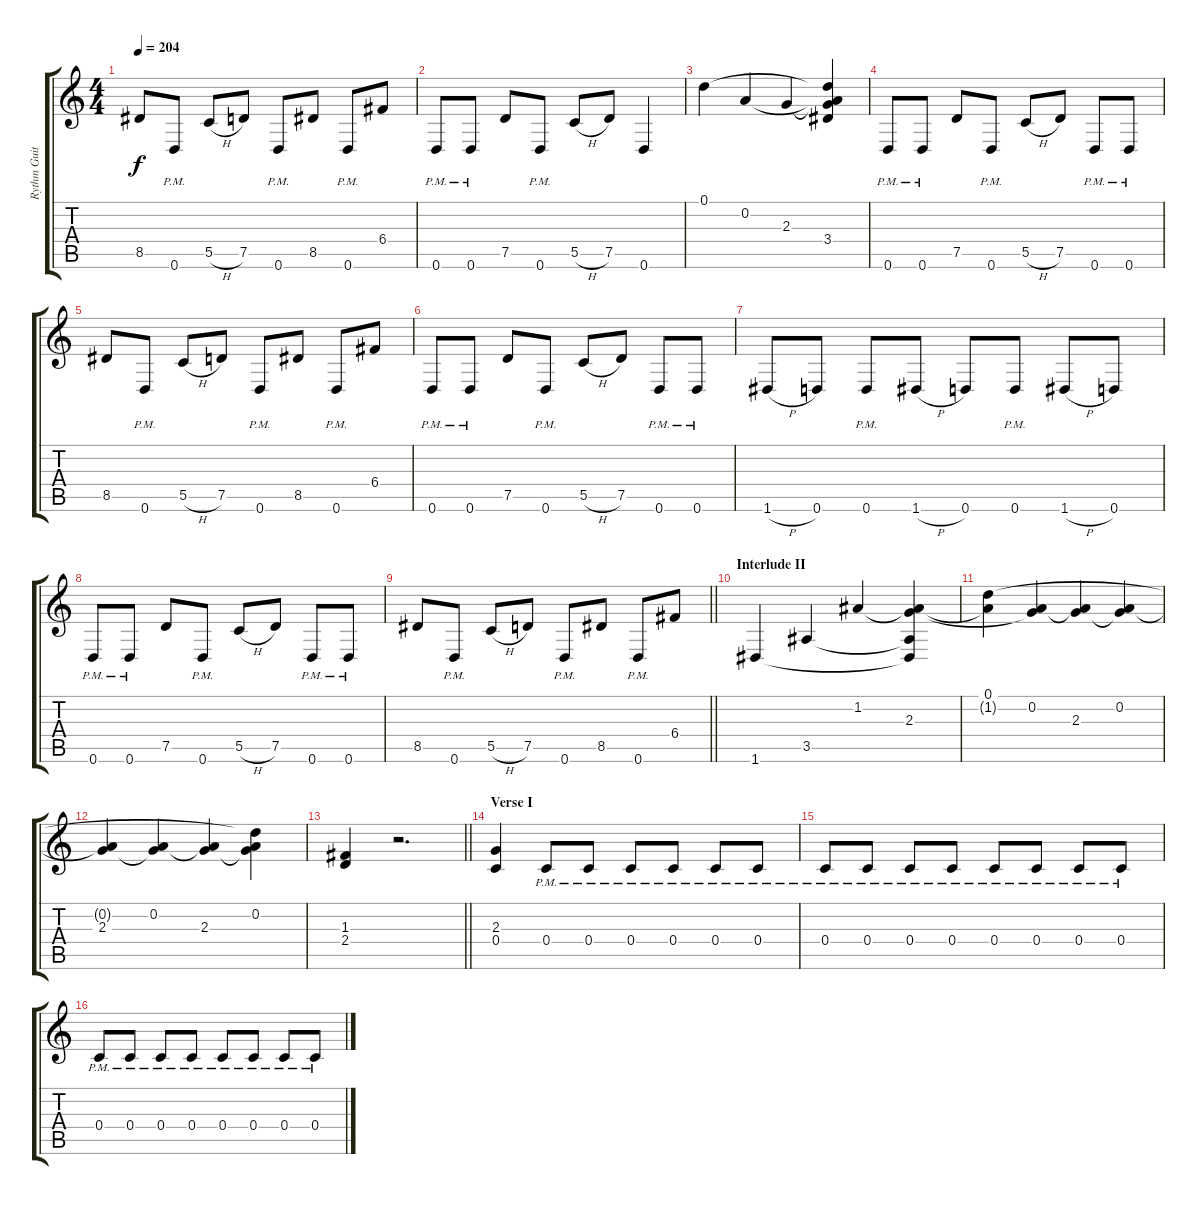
\track ("Rythm Guitar I" "Rythm Guit") {instrument distortionguitar}
\staff {score tabs}
\tuning (D4 A3 F3 C3 G2 D2) {hide}
\ts (4 4)
\tempo 204
\clef g2
\ks c
8.5.8{dy f} 0.6{pm}.8 5.5{h}.8 7.5.8 0.6{pm}.8 8.5.8 0.6{pm}.8 6.4.8 |
0.6{pm}.8 0.6{pm}.8 7.5.8 0.6{pm}.8 5.5{h}.8 7.5.8 0.6.4 |
0.1.4 0.2.4 2.3.4 (0.1{t} 0.2{t} 2.3{t} 3.4).4 |
0.6{pm}.8 0.6{pm}.8 7.5.8 0.6{pm}.8 5.5{h}.8 7.5.8 0.6{pm}.8 0.6{pm}.8 |
8.5.8 0.6{pm}.8 5.5{h}.8 7.5.8 0.6{pm}.8 8.5.8 0.6{pm}.8 6.4.8 |
0.6{pm}.8 0.6{pm}.8 7.5.8 0.6{pm}.8 5.5{h}.8 7.5.8 0.6{pm}.8 0.6{pm}.8 |
1.6{h}.8 0.6.8 0.6{pm}.8 1.6{h}.8 0.6.8 0.6{pm}.8 1.6{h}.8 0.6.8 |
0.6{pm}.8 0.6{pm}.8 7.5.8 0.6{pm}.8 5.5{h}.8 7.5.8 0.6{pm}.8 0.6{pm}.8 |
\barLineRight lightlight
8.5.8 0.6{pm}.8 5.5{h}.8 7.5.8 0.6{pm}.8 8.5.8 0.6{pm}.8 6.4.8 |
\section ("" "Interlude II")
1.6.4 3.5.4 1.2.4 (1.2{t} 2.3 3.5{t} 1.6{t}).4 |
(0.1 1.2{t}).4 (0.2 2.3{t}).4 (0.2{t} 2.3).4 (0.2 2.3{t}).4 |
(0.2{t} 2.3).4 (0.2 2.3{t}).4 (0.2{t} 2.3).4 (0.1{t} 0.2 2.3{t}).4 |
\barLineRight lightlight
(1.3 2.4).4 r.2{d} |
\section ("" "Verse I")
(2.3 0.4).4 0.4{pm}.8 0.4{pm}.8 0.4{pm}.8 0.4{pm}.8 0.4{pm}.8 0.4{pm}.8 |
0.4{pm}.8 0.4{pm}.8 0.4{pm}.8 0.4{pm}.8 0.4{pm}.8 0.4{pm}.8 0.4{pm}.8 0.4{pm}.8 |
0.4{pm}.8 0.4{pm}.8 0.4{pm}.8 0.4{pm}.8 0.4{pm}.8 0.4{pm}.8 0.4{pm}.8 0.4{pm}.8
